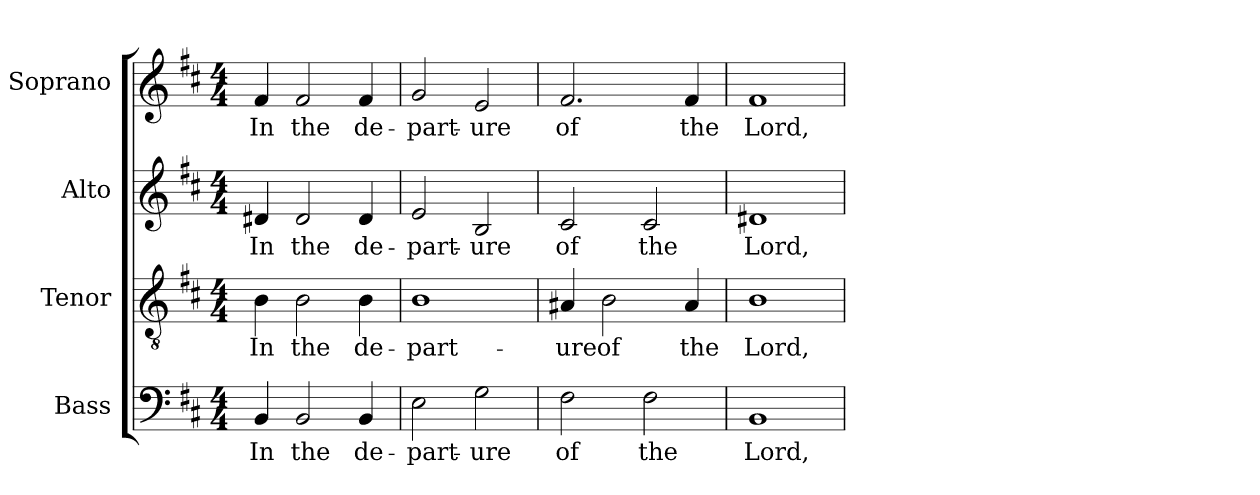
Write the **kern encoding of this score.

**kern	**text	**kern	**text	**kern	**text	**kern	**text
*part4	*part4	*part3	*part3	*part2	*part2	*part1	*part1
*staff4	*staff4	*staff3	*staff3	*staff2	*staff2	*staff1	*staff1
*I"Bass	*	*I"Tenor	*	*I"Alto	*	*I"Soprano	*
*I'B.	*	*I'T.	*	*I'A.	*	*I'S.	*
!!LO:PB:g=z
*clefF4	*	*clefGv2	*	*clefG2	*	*clefG2	*
*	*	*ITrd7c12	*	*	*	*	*
*k[f#c#]	*	*k[f#c#]	*	*k[f#c#]	*	*k[f#c#]	*
*D:	*	*D:	*	*D:	*	*D:	*
*M4/4	*	*M4/4	*	*M4/4	*	*M4/4	*
=1	=1	=1	=1	=1	=1	=1	=1
!	!LO:LY:b:color=#000000	!	!	!	!	!	!
!	!	!	!LO:LY:b:color=#000000	!	!	!	!
!	!	!	!	!	!LO:LY:b:color=#000000	!	!
!	!	!	!	!	!	!	!LO:LY:b:color=#000000
4BBi/	In	4BBi\	In	4d#Xi/	In	4f#i/	In
!	!LO:LY:b:color=#000000	!	!	!	!	!	!
!	!	!	!LO:LY:b:color=#000000	!	!	!	!
!	!	!	!	!	!LO:LY:b:color=#000000	!	!
!	!	!	!	!	!	!	!LO:LY:b:color=#000000
2BBi/	the	2BBi\	the	2d#i/	the	2f#i/	the
!	!LO:LY:b:color=#000000	!	!	!	!	!	!
!	!	!	!LO:LY:b:color=#000000	!	!	!	!
!	!	!	!	!	!LO:LY:b:color=#000000	!	!
!	!	!	!	!	!	!	!LO:LY:b:color=#000000
4BBi/	de-	4BBi\	de-	4d#i/	de-	4f#i/	de-
=2	=2	=2	=2	=2	=2	=2	=2
!	!LO:LY:b:color=#000000	!	!	!	!	!	!
!	!	!	!LO:LY:b:color=#000000	!	!	!	!
!	!	!	!	!	!LO:LY:b:color=#000000	!	!
!	!	!	!	!	!	!	!LO:LY:b:color=#000000
2Ei\	-part-	1BBi	-part-	2ei/	-part-	2gi/	-part-
!	!LO:LY:b:color=#000000	!	!	!	!	!	!
!	!	!	!	!	!LO:LY:b:color=#000000	!	!
!	!	!	!	!	!	!	!LO:LY:b:color=#000000
2Gi\	-ure	.	.	2Bi/	-ure	2ei/	-ure
=3	=3	=3	=3	=3	=3	=3	=3
!	!LO:LY:b:color=#000000	!	!	!	!	!	!
!	!	!	!LO:LY:b:color=#000000	!	!	!	!
!	!	!	!	!	!LO:LY:b:color=#000000	!	!
!	!	!	!	!	!	!	!LO:LY:b:color=#000000
2F#i\	of	4AA#Xi/	-ure	2c#i/	of	2.f#i/	of
!	!	!	!LO:LY:b:color=#000000	!	!	!	!
.	.	2BBi\	of	.	.	.	.
!	!LO:LY:b:color=#000000	!	!	!	!	!	!
!	!	!	!	!	!LO:LY:b:color=#000000	!	!
2F#i\	the	.	.	2c#i/	the	.	.
!	!	!	!LO:LY:b:color=#000000	!	!	!	!
!	!	!	!	!	!	!	!LO:LY:b:color=#000000
.	.	4AA#i/	the	.	.	4f#i/	the
=4	=4	=4	=4	=4	=4	=4	=4
!	!LO:LY:b:color=#000000	!	!	!	!	!	!
!	!	!	!LO:LY:b:color=#000000	!	!	!	!
!	!	!	!	!	!LO:LY:b:color=#000000	!	!
!	!	!	!	!	!	!	!LO:LY:b:color=#000000
1BBi	Lord,	1BBi	Lord,	1d#Xi	Lord,	1f#i	Lord,
=	=	=	=	=	=	=	=
*-	*-	*-	*-	*-	*-	*-	*-
